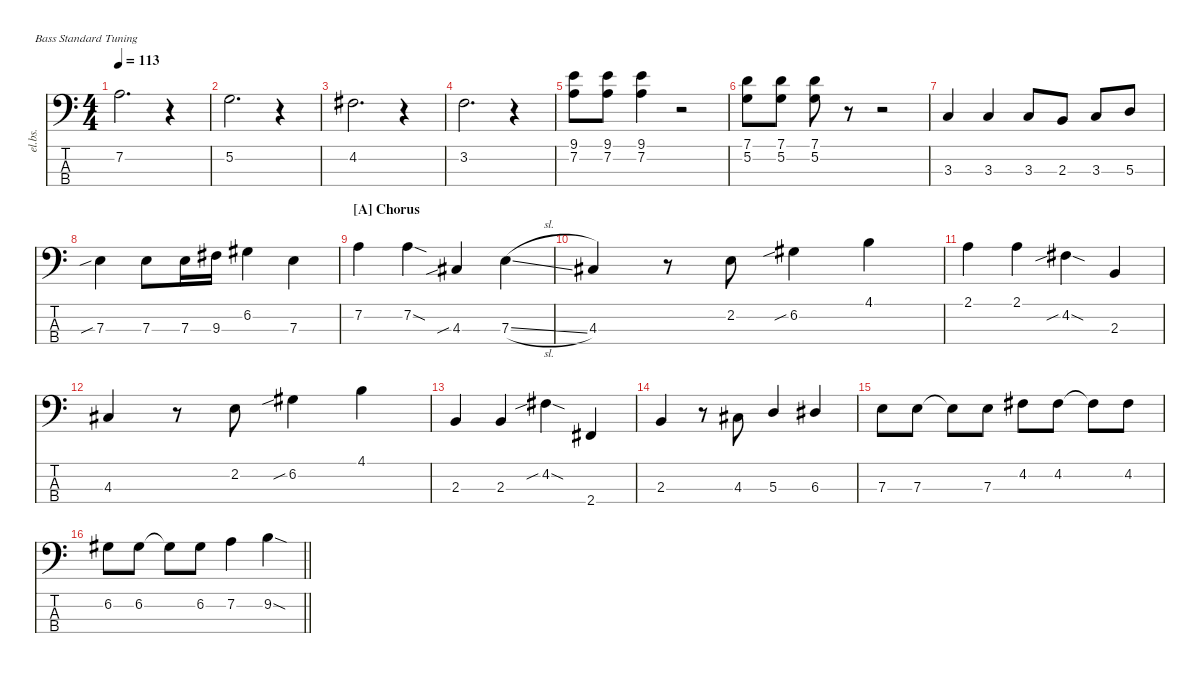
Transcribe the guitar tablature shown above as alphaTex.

\defaultSystemsLayout 4
\hideDynamics
\bracketExtendMode nobrackets
\track ("Electric Bass" "el.bs.") {instrument electricbassfinger}
\staff {score tabs}
\tuning (G2 D2 A1 E1)
\ts (4 4)
\tempo 113
\clef f4
\ks c
7.2.2{d dy mf beam Down} r.4{beam Down} |
5.2.2{d beam Down} r.4{beam Down} |
4.2{acc #}.2{d beam Down} r.4{beam Down} |
3.2.2{d beam Down} r.4{beam Down} |
(9.1 7.2).8{beam Down} (9.1 7.2).8{beam Down} (9.1 7.2).4{beam Down} r.2{beam Down} |
(7.1 5.2).8{beam Down} (7.1 5.2).8{beam Down} (7.1 5.2).8{beam Down} r.8{beam Down} r.2{beam Down} |
3.3.4{beam Up} 3.3.4{beam Up} 3.3.8{beam Up} 2.3.8{beam Up} 3.3.8{beam Up} 5.3.8{beam Up} |
7.3{sib}.4{beam Down} 7.3.8{beam Down} 7.3.16{beam Down} 9.3{acc #}.16{beam Down} 6.2{acc #}.4{beam Down} 7.3.4{beam Down} |
\section ("A" "Chorus")
7.2.4{beam Down} 7.2{sod}.4{beam Down} 4.3{sib acc #}.4{beam Up} 7.3{sl}.4{beam Down} |
4.3{acc #}.4{beam Up} r.8{beam Down} 2.2.8{beam Down} 6.2{sib acc #}.4{beam Down} 4.1.4{beam Down} |
2.1.4{beam Down} 2.1.4{beam Down} 4.2{sib sod acc #}.4{beam Down} 2.3.4{beam Up} |
4.3{acc #}.4{beam Up} r.8{beam Down} 2.2.8{beam Down} 6.2{sib acc #}.4{beam Down} 4.1.4{beam Down} |
2.3.4{beam Up} 2.3.4{beam Up} 4.2{sib sod acc #}.4{beam Down} 2.4{acc #}.4{beam Up} |
2.3.4{beam Up} r.8{beam Down} 4.3{acc #}.8{beam Up} 5.3.4{beam Up} 6.3{acc #}.4{beam Up} |
7.3.8{beam Down} 7.3.8{beam Down} 7.3{t}.8{beam Down} 7.3.8{beam Down} 4.2{acc #}.8{beam Down} 4.2{acc #}.8{beam Down} 4.2{t acc #}.8{beam Down} 4.2{acc #}.8{beam Down} |
\barLineRight lightlight
6.2{acc #}.8{beam Down} 6.2{acc #}.8{beam Down} 6.2{t acc #}.8{beam Down} 6.2{acc #}.8{beam Down} 7.2.4{beam Down} 9.2{sod}.4{beam Down}
